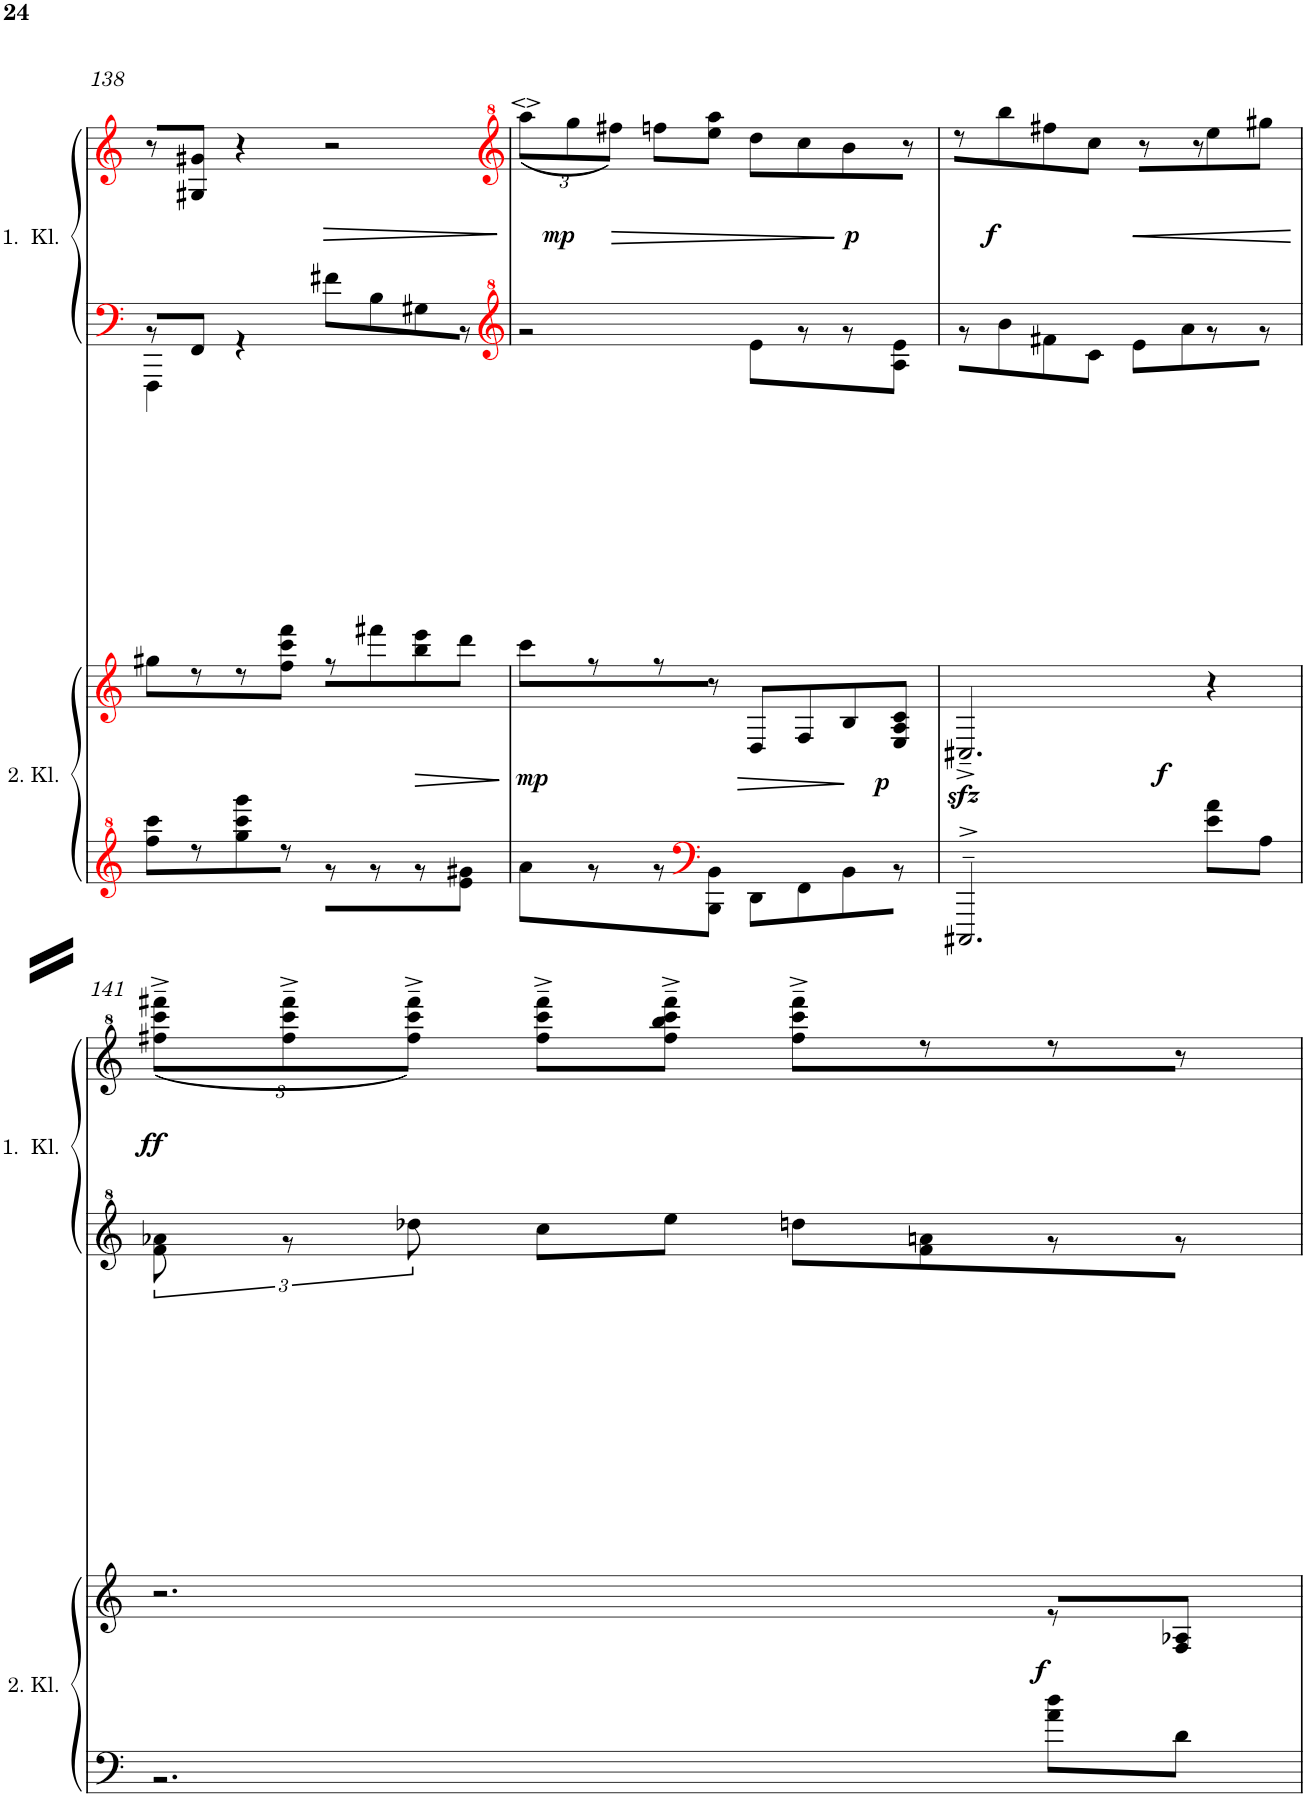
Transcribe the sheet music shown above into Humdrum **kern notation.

**kern	**kern	**dynam	**kern	**kern	**dynam
*part2	*part2	*part2	*part1	*part1	*part1
*staff4	*staff3	*staff3/4	*staff2	*staff1	*staff1/2
*I"2. Kl.	*	*	*I"1. Kl.	*	*
*I'2. Kl.	*	*	*I'1.  Kl.	*	*
!!LO:PB:g=z
*clefG^2	*clefG2	*	*clefF4	*clefG2	*
*k[]	*k[]	*	*k[]	*k[]	*
*M2/2	*M2/2	*	*M2/2	*M2/2	*
*met(c|)	*met(c|)	*	*met(c|)	*met(c|)	*
=138	=138	=138	=138	=138	=138
*^	*	*	*^	*	*
*	*	*	*	*	*^	*	*
2ryy	8fff\ 8cccc\L	8gg#X\L	.	1ryy	8r	4FFF\	8r	.
.	8r	8r	.	.	8FF/J	.	8G#X/ 8g#X/J	.
.	8ggg\ 8cccc\ 8gggg\	8r	.	.	2.ryy	4r	4r	.
.	8r	8ff\ 8ccc\ 8fff\J	.	.	.	.	.	.
!	!	!	!	!	!	!	!	!LO:HP:b
2ryy	8r	8r	.	.	.	8f#X\L	2r	>
.	8r	8fff#X\	.	.	.	8B\	.	.
!	!	!	!LO:HP:b	!	!	!	!	!
.	8r	8bb\ 8eee\	>	.	.	8G#X\	.	.
.	8ee\ 8gg#X\J	8ddd\J	.	.	.	8r	.	.
*v	*v	*	*	*v	*v	*v	*	*
.	.	]	.	.	]
=139	=139	=139	=139	=139	=139
*	*	*	*clefG^2	*clefG^2	*
*^	*	*	*^	*	*
*	*	*	*	*	*	*Xbrackettup	*
!	!	!	!LO:DY:b	!	!	!	!
2ryy	8aa\L	8ccc\L	mp	1ryy	2r	(<12aaa\L	.
!	!	!	!	!	!	!	!LO:DY:b
.	.	.	.	.	.	12ggg\	mp
.	8r	8r	.	.	.	.	.
!	!	!	!	!	!	!	!LO:HP:b
.	.	.	.	.	.	12fff#X\J)	>
.	8r	8r	.	.	.	8fffn\L	.
*clefF4	*	*	*	*	*	*	*
.	8BBB\ 8BB\J	8r	.	.	.	8eee\ 8aaa\J	.
!	!	!	!LO:HP:b	!	!	!	!
2ryy	8DD\L	8D/L	>	.	8ee\L	8ddd\L	.
.	8FF\	8F/	.	.	8r	8ccc\	.
!	!	!	!	!	!	!	!LO:DY:n=1:b
.	8BB\	8B/	]	.	8r	8bb\	] p
!	!	!	!LO:DY:b	!	!	!	!
.	8r	8E/ 8A/ 8c/J	p	.	8a\ 8ee\J	8r	.
=140	=140	=140	=140	=140	=140	=140	=140
2ryy	2.CCC#X~^/	2.C#Xzz<~^/	.	1ryy	8r	8r	.
!	!	!	!	!	!	!	!LO:DY:b
.	.	.	.	.	8bb\	8bbb\	f
.	.	.	.	.	8ff#X\	8fff#X\	.
.	.	.	.	.	8cc\J	8ccc\J	.
!	!	!	!	!	!	!	!LO:HP:b
2ryy	.	.	.	.	8ee\L	8r	<
.	.	.	.	.	8aa\	8r	.
!	!	!	!LO:DY:b	!	!	!	!
.	8e\ 8a\L	4r	f	.	8r	8eee\	.
.	8A\J	.	.	.	8r	8ggg#X\J	.
*v	*v	*	*	*v	*v	*	*
.	.	.	.	.	[
!!LO:LB:g=z
=141	=141	=141	=141	=141	=141
*^	*	*	*^	*	*
!	!	!	!	!	!	!	!LO:DY:b
2ryy	2.r	2.r	.	1ryy	12ff\ 12aa-X\	(<12fff#X\~^ 12cccc\~^ 12ffff#X\~^L	ff
.	.	.	.	.	12r	12fff#\~^ 12cccc\~^ 12ffff#\~^	.
.	.	.	.	.	12ddd-X\	12fff#\~^ 12cccc\~^ 12ffff#\~^J)	.
.	.	.	.	.	8ccc\L	8fff#\~^ 8cccc\~^ 8ffff#\~^L	.
.	.	.	.	.	8eee\J	8fff#\~^ 8bbb\~^ 8cccc\~^ 8ffff#\~^J	.
2ryy	.	.	.	.	8dddn\L	8fff#\~^ 8cccc\~^ 8ffff#\~^L	.
.	.	.	.	.	8ff\ 8aan\	8r	.
!	!	!	!LO:DY:b	!	!	!	!
.	8a\ 8dd\L	8r	f	.	8r	8r	.
.	8d\J	8F/ 8A-X/J	.	.	8r	8r	.
*v	*v	*	*	*v	*v	*	*
=	=	=	=	=	=
*-	*-	*-	*-	*-	*-
